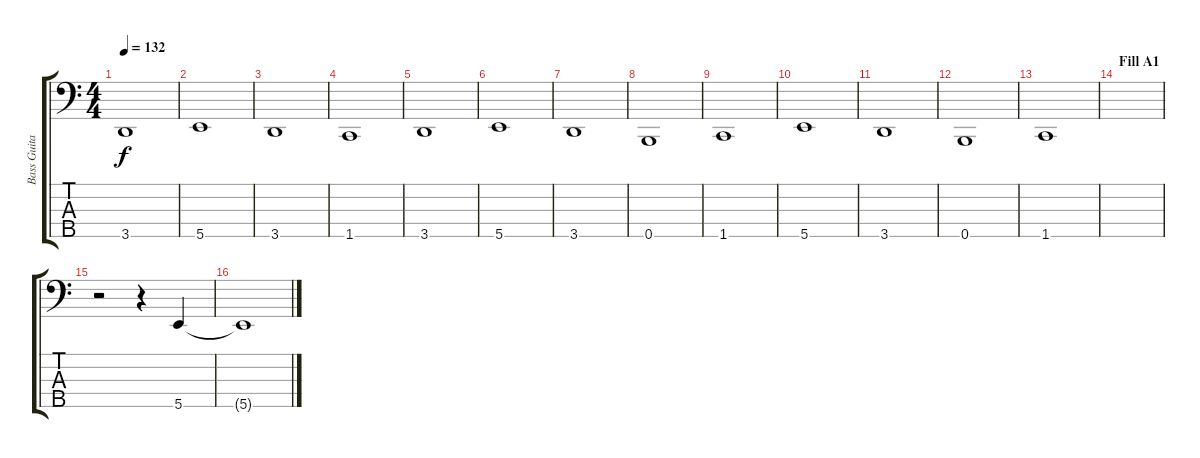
\track ("Bass Guitar(s)" "Bass Guita") {instrument electricbasspick}
\staff {score tabs}
\tuning (G2 D2 A1 E1 B0) {hide}
\ts (4 4)
\tempo 132
\clef f4
\ks c
3.5.1{dy f} |
5.5.1 |
3.5.1 |
1.5.1 |
3.5.1 |
5.5.1 |
3.5.1 |
0.5.1 |
1.5.1 |
5.5.1 |
3.5.1 |
0.5.1 |
1.5.1 |
\section ("" "Fill A1")
|
r.2 r.4 5.5.4 |
5.5{t}.1
